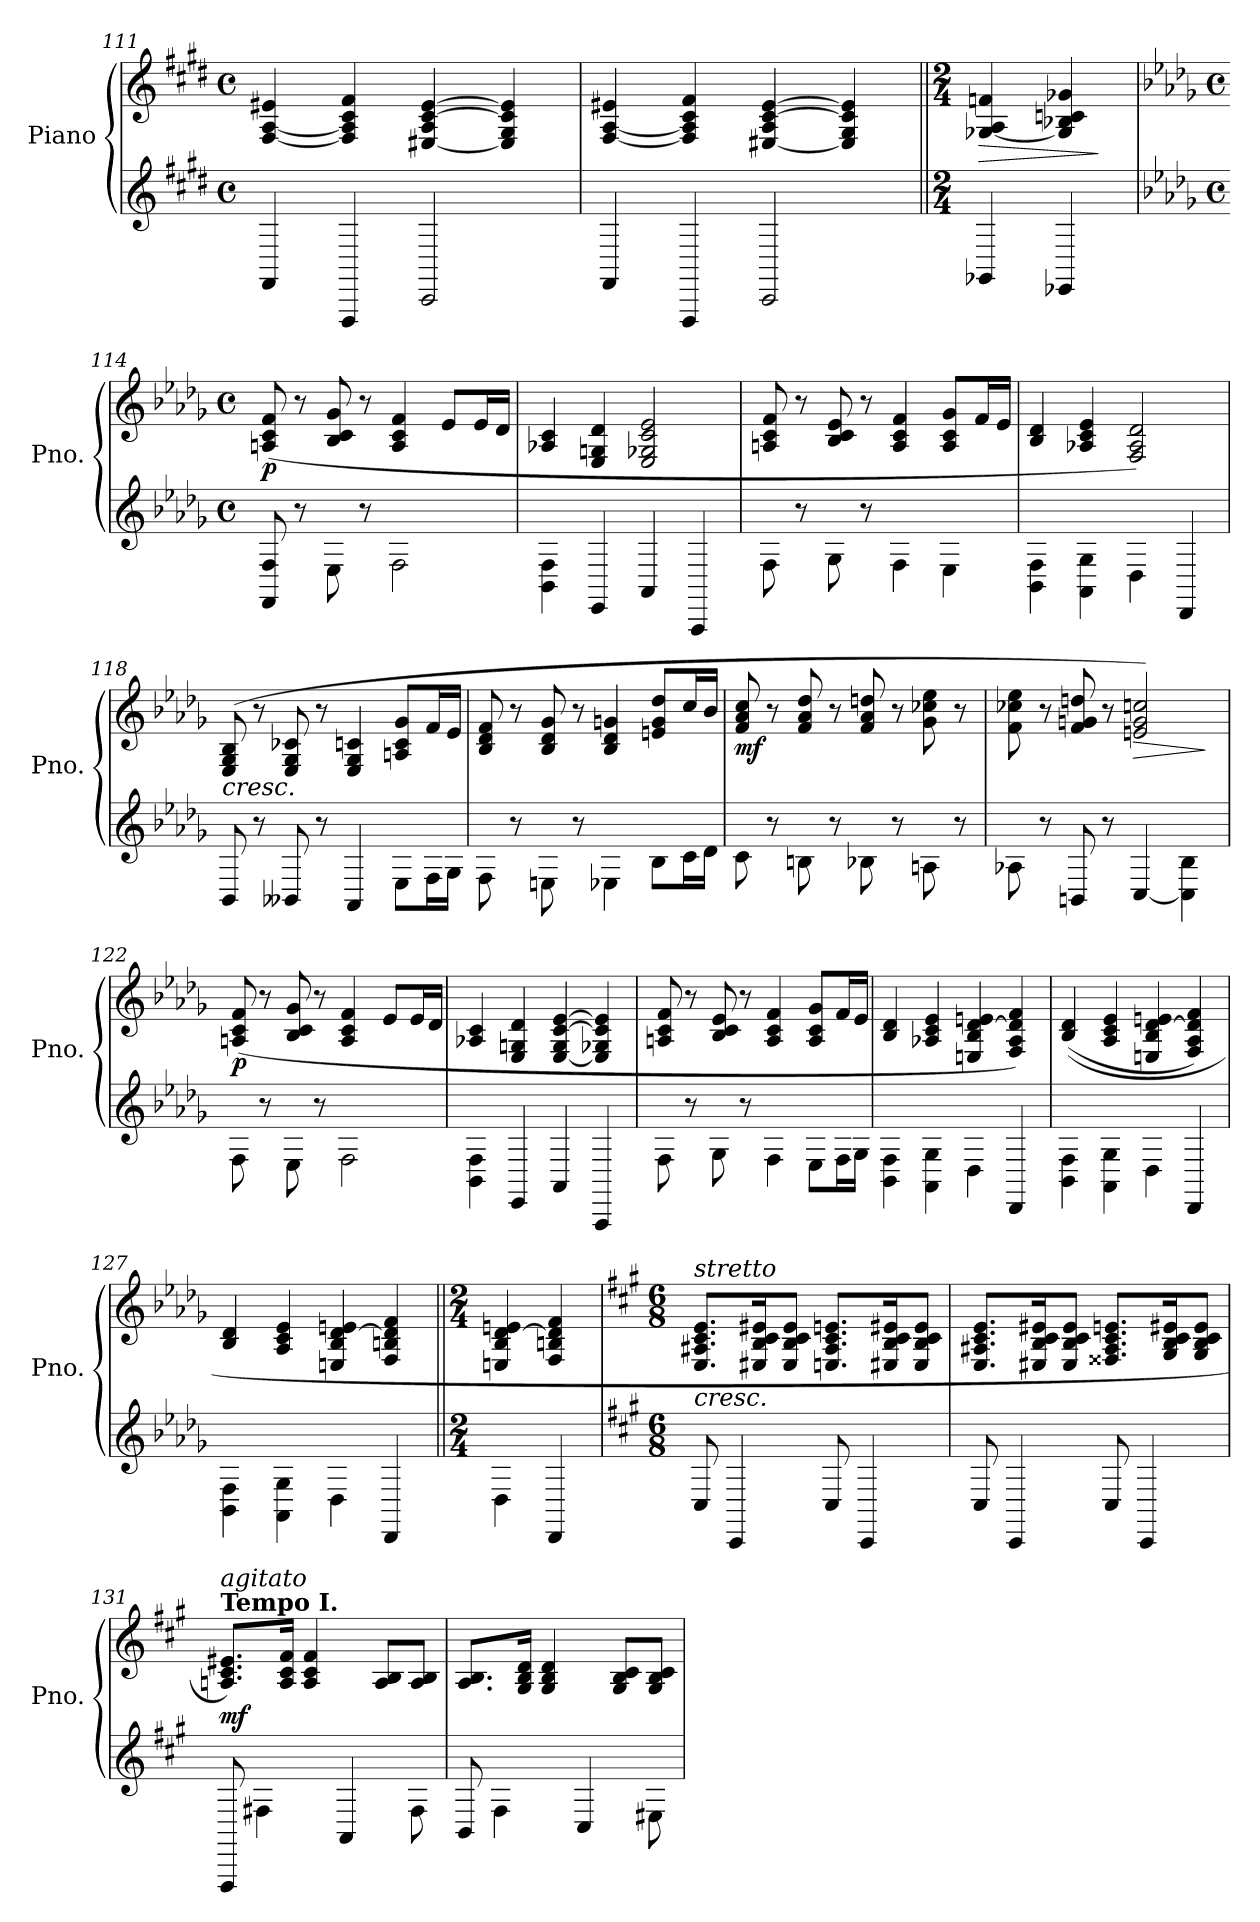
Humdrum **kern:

**kern	**kern	**dynam
*part1	*part1	*part1
*staff2	*staff1	*staff1/2
*I"Piano	*	*
*I'Pno.	*	*
!!LO:LB:g=z
*clefG2	*clefG2	*
*k[f#c#g#d#]	*k[f#c#g#d#]	*
*M4/4	*M4/4	*
*met(c)	*met(c)	*
=111	=111	=111
4FF#/	[4F#/ [4A/ 4e#X/	.
4FFF#/	4F#/] 4A/] 4c#/ 4f#/	.
2CC#/	[4E#X/ 4A/ [4c#/ [4e#/	.
.	4E#/] 4G#/ 4c#/] 4e#/]	.
=112	=112	=112
4FF#/	[4F#/ [4A/ 4e#X/	.
4FFF#/	4F#/] 4A/] 4c#/ 4f#/	.
2CC#/	[4E#X/ 4A/ [4c#/ [4e#/	.
.	4E#/] 4G#/ 4c#/] 4e#/]	.
=113||	=113||	=113||
*M2/4	*M2/4	*
!	!	!LO:HP:b
4GG-X/	[4G-X/ 4A/ 4fn/	>
4EE-X/	4G-/] 4B-X/ 4cn/ 4g-X/	.
.	.	]
=114	=114	=114
*k[b-e-a-d-g-]	*k[b-e-a-d-g-]	*
*M4/4	*M4/4	*
*met(c)	*met(c)	*
!	!	!LO:DY:b
8FF/ 8F/	(>8An/ 8c/ 8f/	p
8r	8r	.
8E-\	8B-/ 8c/ 8g-/	.
8r	8r	.
2F\	4A/ 4c/ 4f/	.
.	8e-/L	.
.	16e-/L	.
.	16d-/JJ	.
=115	=115	=115
4BB-\ 4F\	4A-X/ 4c/	.
4EE-/	4E-/ 4Gn/ 4d-/	.
4AA-/	2E-/ 2G-X/ 2c/ 2e-/	.
4AAA-/	.	.
!!LO:LB:g=z
=116	=116	=116
8F\	8An/ 8c/ 8f/	.
8r	8r	.
8G-\	8B-/ 8c/ 8e-/	.
8r	8r	.
4F\	4A/ 4c/ 4f/	.
4E-\	8A/ 8c/ 8g-/L	.
.	16f/L	.
.	16e-/JJ	.
=117	=117	=117
4BB-\ 4F\	4B-/ 4d-/	.
4AA-\ 4G-\	4A-X/ 4c/ 4e-/	.
4D-\	2F/ 2A-/ 2d-/)	.
4DD-/	.	.
=118	=118	=118
!	!LO:TX:b:i:t=cresc.	!
8BB-/	(>8E-/ 8G-/ 8B-/	.
8r	8r	.
8BB--X/	8E-/ 8G-/ 8c-X/	.
8r	8r	.
4AA-/	4E-/ 4G-/ 4cn/	.
8E-\L	8An/ 8c/ 8g-/L	.
16F\L	16f/L	.
16G-\JJ	16e-/JJ	.
=119	=119	=119
8F\	8B-/ 8d-/ 8f/	.
8r	8r	.
8En\	8B-/ 8d-/ 8g-/	.
8r	8r	.
4E-X\	4B-/ 4d-/ 4gn/	.
8B-\L	8en/ 8g/ 8dd-/L	.
16c\L	16cc/L	.
16d-\JJ	16b-/JJ	.
!!LO:PB:g=z
=120	=120	=120
!	!	!LO:DY:b
8c\	8f/ 8a-/ 8cc/	mf
8r	8r	.
8Bn\	8f/ 8a-/ 8dd-/	.
8r	8r	.
8B-X\	8f/ 8a-/ 8ddn/	.
8r	8r	.
8An\	8g-\ 8cc-X\ 8ee-\	.
8r	8r	.
=121	=121	=121
8A-X\	8f\ 8cc-X\ 8ee-\	.
8r	8r	.
8BBn/	8f/ 8gn/ 8ddn/	.
8r	8r	.
!	!	!LO:HP:b
[4C/	2en/ 2g/ 2ccn/)	>
4C\] 4B-\	.	.
.	.	]
=122	=122	=122
!	!	!LO:DY:b
8F\	(>8An/ 8c/ 8f/	p
8r	8r	.
8E-\	8B-/ 8c/ 8g-/	.
8r	8r	.
2F\	4A/ 4c/ 4f/	.
.	8e-/L	.
.	16e-/L	.
.	16d-/JJ	.
=123	=123	=123
4BB-\ 4F\	4A-X/ 4c/	.
4EE-/	4E-/ 4Gn/ 4d-/	.
4AA-/	[4E-/ 4G/ [4c/ [4e-/	.
4AAA-/	4E-/] 4G-X/ 4c/] 4e-/]	.
=124	=124	=124
8F\	8An/ 8c/ 8f/	.
8r	8r	.
8G-\	8B-/ 8c/ 8e-/	.
8r	8r	.
4F\	4A/ 4c/ 4f/	.
8E-\L	8A/ 8c/ 8g-/L	.
16F\L	16f/L	.
16G-\JJ	16e-/JJ	.
!!LO:LB:g=z
=125	=125	=125
4BB-\ 4F\	4B-/ 4d-/	.
4AA-\ 4G-\	4A-X/ 4c/ 4e-/	.
4D-\	4En/ 4B-/ [4d-/ 4en/	.
4DD-/	4F/ 4A-/ 4d-/] 4f/)	.
=126	=126	=126
4BB-\ 4F\	(<(>4B-/ 4d-/	.
4AA-\ 4G-\	4A-/ 4c/ 4e-/	.
4D-\	4En/ 4B-/ [4d-/ 4en/	.
4DD-/	4F/ 4A-/ 4d-/] 4f/)	.
=127	=127	=127
4BB-\ 4F\	4B-/ 4d-/	.
4AA-\ 4G-\	4A-/ 4c/ 4e-/	.
4D-\	4En/ 4B-/ [4d-/ 4en/	.
4DD-/	4F/ 4Bn/ 4d-/] 4f/	.
=128||	=128||	=128||
*M2/4	*M2/4	*
4D-\	4En/ 4B-/ [4d-/ 4en/	.
4DD-/	4F/ 4Bn/ 4d-/] 4f/	.
=129	=129	=129
*k[f#c#g#]	*k[f#c#g#]	*
*M6/8	*M6/8	*
!	!LO:TX:a:i:t=stretto	!
!	!LO:TX:b:i:t=cresc.	!
8C#/	8.E/ 8.A#X/ 8.c#/ 8.e/L	.
4CC#/	.	.
.	16E#X/ 16B/ 16c#/ 16e#X/K	.
*	*MM130	*
.	8E#/ 8B/ 8c#/ 8e#/J	.
8C#/	8.En/ 8.A#/ 8.c#/ 8.en/L	.
4CC#/	.	.
.	16E#X/ 16B/ 16c#/ 16e#X/K	.
.	8E#/ 8B/ 8c#/ 8e#/J	.
!!LO:LB:g=z
=130	=130	=130
*	*MM135	*
8C#/	8.E/ 8.A#X/ 8.c#/ 8.e/L	.
4CC#/	.	.
.	16E#X/ 16B/ 16c#/ 16e#X/K	.
.	8E#/ 8B/ 8c#/ 8e#/J	.
8C#/	8.F##X/ 8.A#/ 8.c#/ 8.en/L	.
4CC#/	.	.
.	16G#/ 16B/ 16c#/ 16e#X/K	.
.	8G#/ 8B/ 8c#/ 8e#/J	.
=131	=131	=131
*	*MM140	*
!	!LO:TX:a:B:t=Tempo I.	!
!	!LO:TX:a:i:t=agitato	!
!	!	!LO:DY:b
8FFF#/	8.An/ 8.c#/ 8.e#X/L)	mf
4F#X\	.	.
.	16A/ 16c#/ 16f#/Jk	.
.	4A/ 4c#/ 4f#/	.
4AA/	.	.
.	8A/ 8B/L	.
8F#\	8A/ 8B/J	.
=132	=132	=132
8BB/	8.A/ 8.B/L	.
4F#\	.	.
.	16G#/ 16B/ 16d/Jk	.
.	4G#/ 4B/ 4d/	.
4C#/	.	.
.	8G#/ 8B/ 8c#/L	.
8E#X\	8G#/ 8B/ 8c#/J	.
=	=	=
*-	*-	*-
